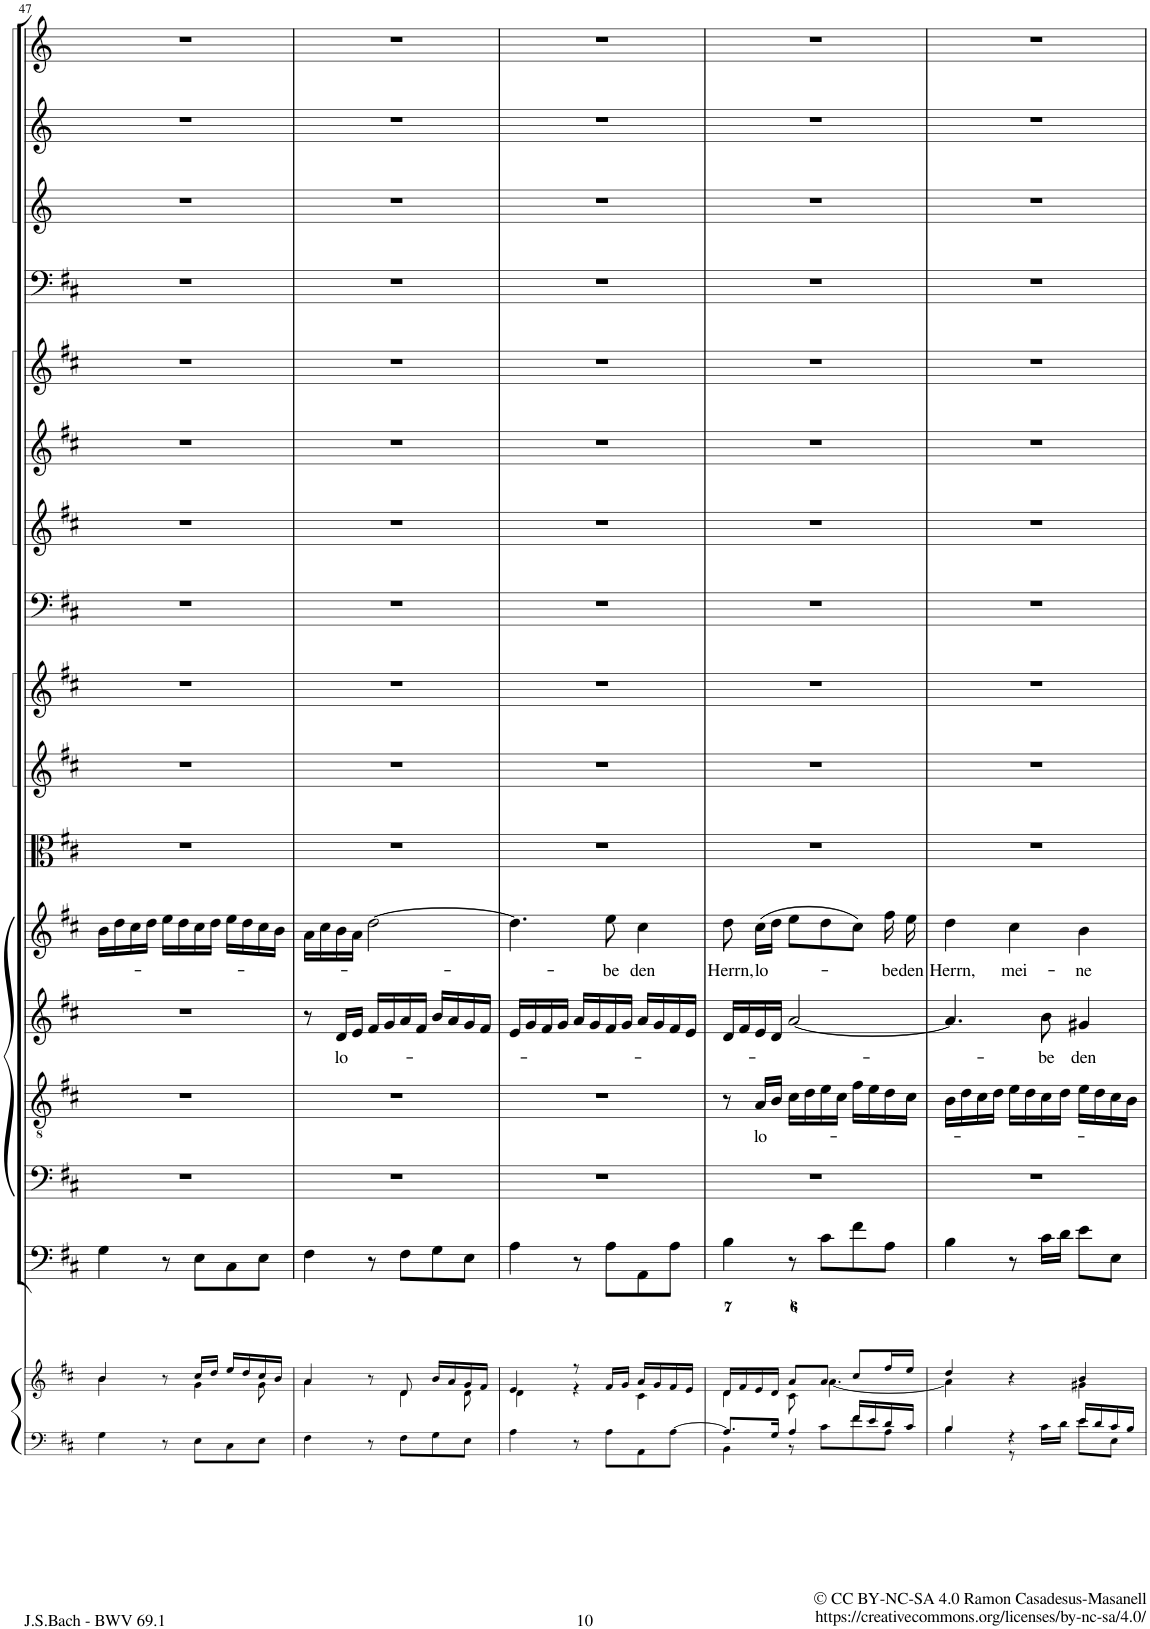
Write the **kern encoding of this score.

**kern	**kern	**kern	**kern	**kern	**text	**kern	**text	**kern	**text	**kern	**kern	**kern	**kern	**kern	**kern	**kern	**kern	**kern	**kern	**kern
*part17	*part17	*part16	*part15	*part14	*part14	*part13	*part13	*part12	*part12	*part11	*part10	*part9	*part8	*part7	*part6	*part5	*part4	*part3	*part2	*part1
*staff18	*staff17	*staff16	*staff15	*staff14	*staff14	*staff13	*staff13	*staff12	*staff12	*staff11	*staff10	*staff9	*staff8	*staff7	*staff6	*staff5	*staff4	*staff3	*staff2	*staff1
*I"Piano reduction	*	*I"Continuo	*I"Basso	*I"Tenore	*	*I"Alto	*	*I"Soprano	*	*I"Viola	*I"Violino II	*I"Violino I	*I"Fagotto	*I"Oboe III	*I"Oboe II	*I"Oboe I	*I"Timpani	*I"Tromba III (D)	*I"Tromba II (D)	*I"Tromba I (D)
*I'Pno	*	*	*	*	*	*	*	*	*	*	*	*	*	*I'Ob	*I'Ob	*I'Ob	*I'Timp	*	*	*
!!LO:PB:g=z
*clefF4	*clefG2	*clefF4	*clefF4	*clefGv2	*	*clefG2	*	*clefG2	*	*clefC3	*clefG2	*clefG2	*clefF4	*clefG2	*clefG2	*clefG2	*clefF4	*clefG2	*clefG2	*clefG2
*	*	*	*	*	*	*	*	*	*	*	*	*	*	*	*	*	*	*Trd-1c-2	*Trd-1c-2	*Trd-1c-2
*k[f#c#]	*k[f#c#]	*k[f#c#]	*k[f#c#]	*k[f#c#]	*	*k[f#c#]	*	*k[f#c#]	*	*k[f#c#]	*k[f#c#]	*k[f#c#]	*k[f#c#]	*k[f#c#]	*k[f#c#]	*k[f#c#]	*k[f#c#]	*k[]	*k[]	*k[]
*M3/4	*M3/4	*M3/4	*M3/4	*M3/4	*	*M3/4	*	*M3/4	*	*M3/4	*M3/4	*M3/4	*M3/4	*M3/4	*M3/4	*M3/4	*M3/4	*M3/4	*M3/4	*M3/4
=47	=47	=47	=47	=47	=47	=47	=47	=47	=47	=47	=47	=47	=47	=47	=47	=47	=47	=47	=47	=47
*	*^	*	*	*	*	*	*	*	*	*	*	*	*	*	*	*	*	*	*	*
4G\	4b/	4b\	4G\	2.r	2.r	.	2.r	.	16b\LL	.	2.r	2.r	2.r	2.r	2.r	2.r	2.r	2.r	2.r	2.r	2.r
.	.	.	.	.	.	.	.	.	16dd\	.	.	.	.	.	.	.	.	.	.	.	.
.	.	.	.	.	.	.	.	.	16cc#\	.	.	.	.	.	.	.	.	.	.	.	.
.	.	.	.	.	.	.	.	.	16dd\JJ	.	.	.	.	.	.	.	.	.	.	.	.
8r	8r	8ryy	8r	.	.	.	.	.	16ee\LL	.	.	.	.	.	.	.	.	.	.	.	.
.	.	.	.	.	.	.	.	.	16dd\	.	.	.	.	.	.	.	.	.	.	.	.
8E\L	16cc#/LL	4g\	8E\L	.	.	.	.	.	16cc#\	.	.	.	.	.	.	.	.	.	.	.	.
.	16dd/JJ	.	.	.	.	.	.	.	16dd\JJ	.	.	.	.	.	.	.	.	.	.	.	.
8C#\	16ee/LL	.	8C#\	.	.	.	.	.	16ee\LL	.	.	.	.	.	.	.	.	.	.	.	.
.	16dd/	.	.	.	.	.	.	.	16dd\	.	.	.	.	.	.	.	.	.	.	.	.
8E\J	16cc#/	8g\	8E\J	.	.	.	.	.	16cc#\	.	.	.	.	.	.	.	.	.	.	.	.
.	16b/JJ	.	.	.	.	.	.	.	16b\JJ	.	.	.	.	.	.	.	.	.	.	.	.
=48	=48	=48	=48	=48	=48	=48	=48	=48	=48	=48	=48	=48	=48	=48	=48	=48	=48	=48	=48	=48	=48
4F#\	4a/	4a\	4F#\	2.r	2.r	.	8r	.	16a\LL	.	2.r	2.r	2.r	2.r	2.r	2.r	2.r	2.r	2.r	2.r	2.r
.	.	.	.	.	.	.	.	.	16cc#\	.	.	.	.	.	.	.	.	.	.	.	.
!	!	!	!	!	!	!	!	!LO:LY:b	!	!	!	!	!	!	!	!	!	!	!	!	!
.	.	.	.	.	.	.	16d/LL	lo	16b\	.	.	.	.	.	.	.	.	.	.	.	.
.	.	.	.	.	.	.	16e/JJ	.	16a\JJ	.	.	.	.	.	.	.	.	.	.	.	.
8r	8r	8ryy	8r	.	.	.	16f#/LL	.	[2dd\	.	.	.	.	.	.	.	.	.	.	.	.
.	.	.	.	.	.	.	16g/	.	.	.	.	.	.	.	.	.	.	.	.	.	.
8F#\L	8d/	4d\	8F#\L	.	.	.	16a/	.	.	.	.	.	.	.	.	.	.	.	.	.	.
.	.	.	.	.	.	.	16f#/JJ	.	.	.	.	.	.	.	.	.	.	.	.	.	.
8G\	16b/LL	.	8G\	.	.	.	16b/LL	.	.	.	.	.	.	.	.	.	.	.	.	.	.
.	16a/	.	.	.	.	.	16a/	.	.	.	.	.	.	.	.	.	.	.	.	.	.
8E\J	16g/	8d\	8E\J	.	.	.	16g/	.	.	.	.	.	.	.	.	.	.	.	.	.	.
.	16f#/JJ	.	.	.	.	.	16f#/JJ	.	.	.	.	.	.	.	.	.	.	.	.	.	.
=49	=49	=49	=49	=49	=49	=49	=49	=49	=49	=49	=49	=49	=49	=49	=49	=49	=49	=49	=49	=49	=49
4A\	4e/	4d\	4A\	2.r	2.r	.	16e/LL	.	4.dd\]	.	2.r	2.r	2.r	2.r	2.r	2.r	2.r	2.r	2.r	2.r	2.r
.	.	.	.	.	.	.	16g/	.	.	.	.	.	.	.	.	.	.	.	.	.	.
.	.	.	.	.	.	.	16f#/	.	.	.	.	.	.	.	.	.	.	.	.	.	.
.	.	.	.	.	.	.	16g/JJ	.	.	.	.	.	.	.	.	.	.	.	.	.	.
8r	8r	4r	8r	.	.	.	16a/LL	.	.	.	.	.	.	.	.	.	.	.	.	.	.
.	.	.	.	.	.	.	16g/	.	.	.	.	.	.	.	.	.	.	.	.	.	.
!	!	!	!	!	!	!	!	!	!	!LO:LY:b	!	!	!	!	!	!	!	!	!	!	!
8A\L	16f#/LL	.	8A\L	.	.	.	16f#/	.	8ee\	be	.	.	.	.	.	.	.	.	.	.	.
.	16g/JJ	.	.	.	.	.	16g/JJ	.	.	.	.	.	.	.	.	.	.	.	.	.	.
!	!	!	!	!	!	!	!	!	!	!LO:LY:b	!	!	!	!	!	!	!	!	!	!	!
8AA\	16a/LL	4c#\	8AA\	.	.	.	16a/LL	.	4cc#\	den	.	.	.	.	.	.	.	.	.	.	.
.	16g/	.	.	.	.	.	16g/	.	.	.	.	.	.	.	.	.	.	.	.	.	.
[>8A\J	16f#/	.	8A\J	.	.	.	16f#/	.	.	.	.	.	.	.	.	.	.	.	.	.	.
.	16e/JJ	.	.	.	.	.	16e/JJ	.	.	.	.	.	.	.	.	.	.	.	.	.	.
=50	=50	=50	=50	=50	=50	=50	=50	=50	=50	=50	=50	=50	=50	=50	=50	=50	=50	=50	=50	=50	=50
*^	*	*	*	*	*	*	*	*	*	*	*	*	*	*	*	*	*	*	*	*	*
!	!	!	!	!	!	!	!	!	!	!	!LO:LY:b	!	!	!	!	!	!	!	!	!	!	!
8.A/L]	4BB\	16d/LL	4d\	4B\	2.r	8r	.	16d/LL	.	8dd\	Herrn,	2.r	2.r	2.r	2.r	2.r	2.r	2.r	2.r	2.r	2.r	2.r
.	.	16f#/	.	.	.	.	.	16f#/	.	.	.	.	.	.	.	.	.	.	.	.	.	.
!	!	!	!	!	!	!	!LO:LY:b	!	!	!	!LO:LY:b	!	!	!	!	!	!	!	!	!	!	!
.	.	16e/	.	.	.	16A/LL	lo	16e/	.	(16cc#\LL	lo-	.	.	.	.	.	.	.	.	.	.	.
16G/Jk	.	16d/JJ	.	.	.	16B/JJ	.	16d/JJ	.	16dd\JJ	.	.	.	.	.	.	.	.	.	.	.	.
4A/	8r	8a/L	8c#\	8r	.	16c#\LL	.	[2a/	.	8ee\L	.	.	.	.	.	.	.	.	.	.	.	.
.	.	.	.	.	.	16d\	.	.	.	.	.	.	.	.	.	.	.	.	.	.	.	.
.	8c#\L	8a/J	[4.a\	8c#\L	.	16e\	.	.	.	8dd\	.	.	.	.	.	.	.	.	.	.	.	.
.	.	.	.	.	.	16c#\JJ	.	.	.	.	.	.	.	.	.	.	.	.	.	.	.	.
16f#/LL	8f#\	8cc#/L	.	8f#\	.	16f#\LL	.	.	.	8cc#\J)	.	.	.	.	.	.	.	.	.	.	.	.
16e/	.	.	.	.	.	16e\	.	.	.	.	.	.	.	.	.	.	.	.	.	.	.	.
!	!	!	!	!	!	!	!	!	!	!	!LO:LY:b	!	!	!	!	!	!	!	!	!	!	!
16d/	8A\J	16ff#/L	.	8A\J	.	16d\	.	.	.	16ff#\	-be	.	.	.	.	.	.	.	.	.	.	.
!	!	!	!	!	!	!	!	!	!	!	!LO:LY:b	!	!	!	!	!	!	!	!	!	!	!
16c#/JJ	.	16ee/JJ	.	.	.	16c#\JJ	.	.	.	16ee\	den	.	.	.	.	.	.	.	.	.	.	.
=51	=51	=51	=51	=51	=51	=51	=51	=51	=51	=51	=51	=51	=51	=51	=51	=51	=51	=51	=51	=51	=51	=51
!	!	!	!	!	!	!	!	!	!	!	!LO:LY:b	!	!	!	!	!	!	!	!	!	!	!
4B/	4B\	4dd/	4a\]	4B\	2.r	16B\LL	.	4.a/]	.	4dd\	Herrn,	2.r	2.r	2.r	2.r	2.r	2.r	2.r	2.r	2.r	2.r	2.r
.	.	.	.	.	.	16d\	.	.	.	.	.	.	.	.	.	.	.	.	.	.	.	.
.	.	.	.	.	.	16c#\	.	.	.	.	.	.	.	.	.	.	.	.	.	.	.	.
.	.	.	.	.	.	16d\JJ	.	.	.	.	.	.	.	.	.	.	.	.	.	.	.	.
!	!	!	!	!	!	!	!	!	!	!	!LO:LY:b	!	!	!	!	!	!	!	!	!	!	!
4r	8r	4r	4ryy	8r	.	16e\LL	.	.	.	4cc#\	mei-	.	.	.	.	.	.	.	.	.	.	.
.	.	.	.	.	.	16d\	.	.	.	.	.	.	.	.	.	.	.	.	.	.	.	.
!	!	!	!	!	!	!	!	!	!LO:LY:b	!	!	!	!	!	!	!	!	!	!	!	!	!
.	16c#\LL	.	.	16c#\LL	.	16c#\	.	8b\	be	.	.	.	.	.	.	.	.	.	.	.	.	.
.	16d\JJ	.	.	16d\JJ	.	16d\JJ	.	.	.	.	.	.	.	.	.	.	.	.	.	.	.	.
!	!	!	!	!	!	!	!	!	!LO:LY:b	!	!LO:LY:b	!	!	!	!	!	!	!	!	!	!	!
16e/LL	8e\L	4b/	4g#X\	8e\L	.	16e\LL	.	4g#X/	den	4b\	ne	.	.	.	.	.	.	.	.	.	.	.
16d/	.	.	.	.	.	16d\	.	.	.	.	.	.	.	.	.	.	.	.	.	.	.	.
16c#/	8E\J	.	.	8E\J	.	16c#\	.	.	.	.	.	.	.	.	.	.	.	.	.	.	.	.
16B/JJ	.	.	.	.	.	16B\JJ	.	.	.	.	.	.	.	.	.	.	.	.	.	.	.	.
*v	*v	*	*	*	*	*	*	*	*	*	*	*	*	*	*	*	*	*	*	*	*	*
*	*v	*v	*	*	*	*	*	*	*	*	*	*	*	*	*	*	*	*	*	*	*
=	=	=	=	=	=	=	=	=	=	=	=	=	=	=	=	=	=	=	=	=
*-	*-	*-	*-	*-	*-	*-	*-	*-	*-	*-	*-	*-	*-	*-	*-	*-	*-	*-	*-	*-
